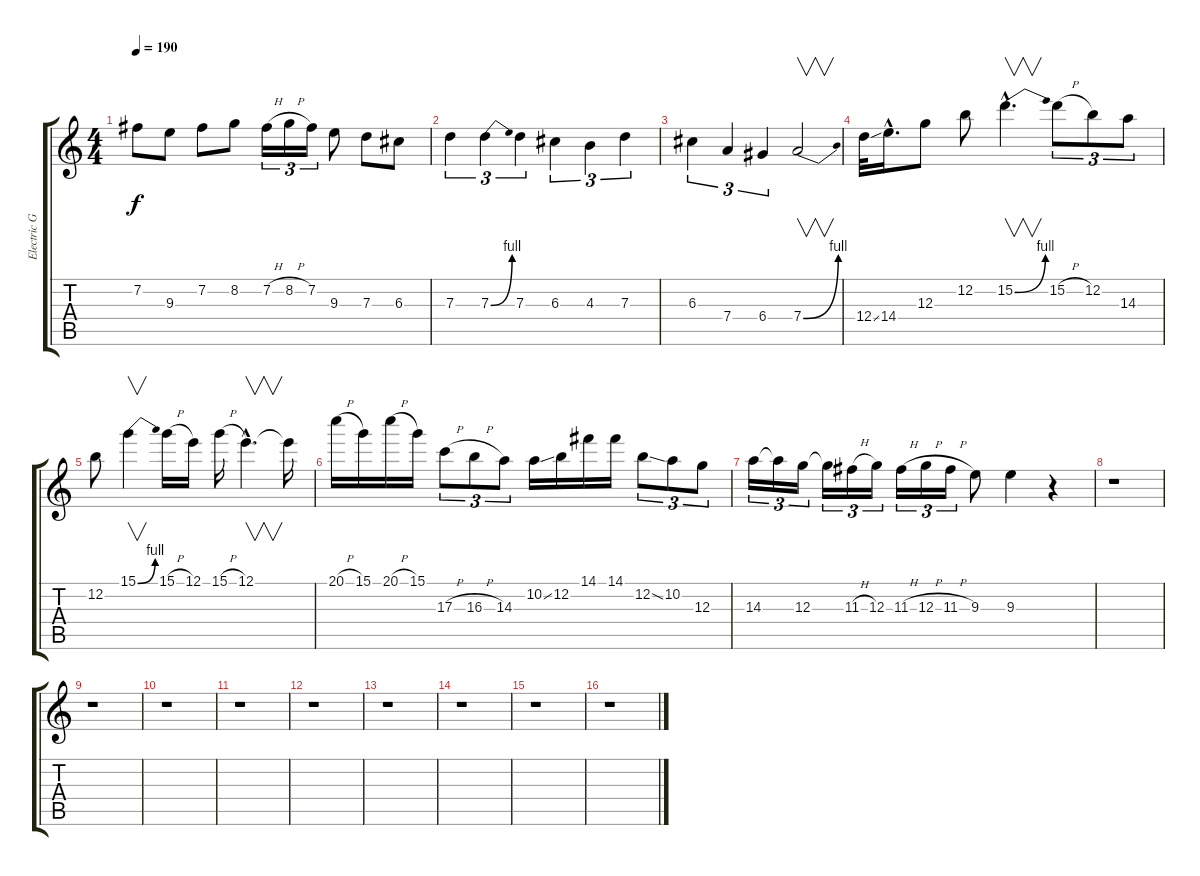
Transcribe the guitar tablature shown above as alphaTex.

\track ("Electric Guitar 3" "Electric G") {instrument overdrivenguitar}
\staff {score tabs}
\tuning (E4 B3 G3 D3 A2 E2) {hide}
\ts (4 4)
\tempo 190
\clef g2
\ks c
7.2.8{dy f} 9.3.8 7.2.8 8.2.8 7.2{h}.16{tu (3 2)} 8.2{h}.16{tu (3 2)} 7.2.16{tu (3 2)} 9.3.8 7.3.8 6.3.8 |
7.3.4{tu (3 2)} 7.3{be (bend 0 0 60 4)}.4{tu (3 2)} 7.3.4{tu (3 2)} 6.3.4{tu (3 2)} 4.3.4{tu (3 2)} 7.3.4{tu (3 2)} |
6.3.4{tu (3 2)} 7.4.4{tu (3 2)} 6.4.4{tu (3 2)} 7.4{be (bend 0 0 60 4)}.2{v} |
12.4{ss}.32 14.4{hac}.16{d} 12.3.8 12.2.8 15.2{be (bend 0 0 60 4) hac}.4{v d} 15.2{h}.8{tu (3 2)} 12.2.8{tu (3 2)} 14.3.8{tu (3 2)} |
12.2.8 15.1{be (bend 0 0 60 4)}.4{v} 15.1{h}.16 12.1.16 15.1{h}.16 12.1{hac}.4{v d} 12.1{t}.16 |
20.1{h}.16 15.1.16 20.1{h}.16 15.1.16 17.3{h}.8{tu (3 2)} 16.3{h}.8{tu (3 2)} 14.3.8{tu (3 2)} 10.2{ss}.16 12.2.16 14.1.16 14.1.16 12.2{ss}.8{tu (3 2)} 10.2.8{tu (3 2)} 12.3.8{tu (3 2)} |
14.3.16{tu (3 2)} 14.3{t}.16{tu (3 2)} 12.3.16{tu (3 2)} 12.3{t}.16{tu (3 2)} 11.3{h}.16{tu (3 2)} 12.3.16{tu (3 2)} 11.3{h}.16{tu (3 2)} 12.3{h}.16{tu (3 2)} 11.3{h}.16{tu (3 2)} 9.3.8 9.3.4 r.4 |
r.1 |
r.1 |
r.1 |
r.1 |
r.1 |
r.1 |
r.1 |
r.1 |
r.1
